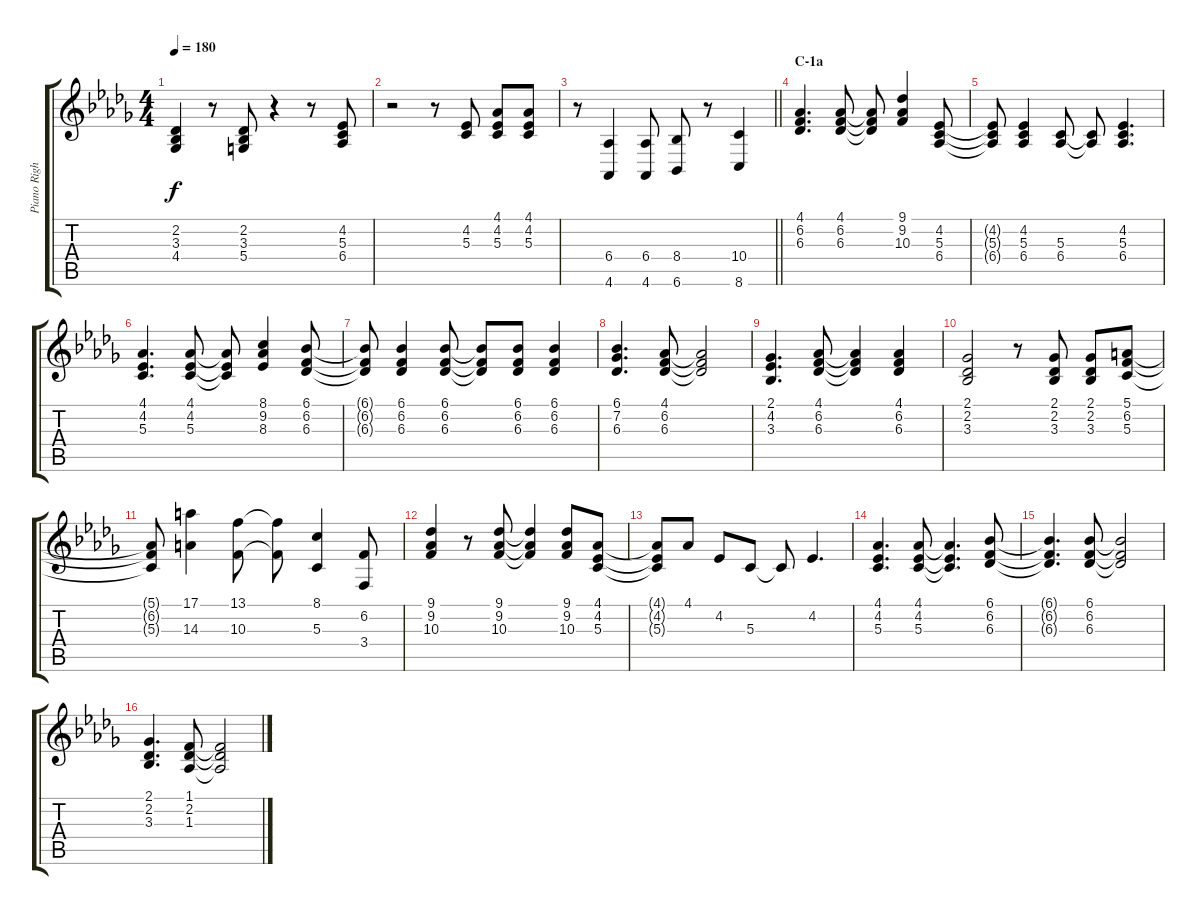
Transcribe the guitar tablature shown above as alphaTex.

\track ("Piano Right (Kotobuki Tsumugi)" "Piano Righ") {instrument acousticgrandpiano}
\staff {score tabs}
\tuning (E4 B3 G3 D3 A2 E2) {hide}
\ts (4 4)
\tempo 180
\clef g2
\ks db
(2.2 3.3 4.4).4{dy f} r.8 (2.2 3.3 5.4).8 r.4 r.8 (4.2 5.3 6.4).8 |
r.2 r.8 (4.2 5.3).8 (4.1 4.2 5.3).8 (4.1 4.2 5.3).8 |
\barLineRight lightlight
r.8 (6.4 4.6).4 (6.4 4.6).8 (8.4 6.6).8 r.8 (10.4 8.6).4 |
\section ("" "C-1a")
(4.1 6.2 6.3).4{d} (4.1 6.2 6.3).8 (4.1{t} 6.2{t} 6.3{t}).8 (9.1 9.2 10.3).4 (4.2 5.3 6.4).8 |
(4.2{t} 5.3{t} 6.4{t}).8 (4.2 5.3 6.4).4 (5.3 6.4).8 (5.3{t} 6.4{t}).8 (4.2 5.3 6.4).4{d} |
(4.1 4.2 5.3).4{d} (4.1 4.2 5.3).8 (4.1{t} 4.2{t} 5.3{t}).8 (8.1 9.2 8.3).4 (6.1 6.2 6.3).8 |
(6.1{t} 6.2{t} 6.3{t}).8 (6.1 6.2 6.3).4 (6.1 6.2 6.3).8 (6.1{t} 6.2{t} 6.3{t}).8 (6.1 6.2 6.3).8 (6.1 6.2 6.3).4 |
(6.1 7.2 6.3).4{d} (4.1 6.2 6.3).8 (4.1{t} 6.2{t} 6.3{t}).2 |
(2.1 4.2 3.3).4{d} (4.1 6.2 6.3).8 (4.1{t} 6.2{t} 6.3{t}).4 (4.1 6.2 6.3).4 |
(2.1 2.2 3.3).2 r.8 (2.1 2.2 3.3).8 (2.1 2.2 3.3).8 (5.1 6.2 5.3).8 |
(5.1{t} 6.2{t} 5.3{t}).8 (17.1 14.3).4 (13.1 10.3).8 (13.1{t} 10.3{t}).8 (8.1 5.3).4 (6.2 3.4).8 |
(9.1 9.2 10.3).4 r.8 (9.1 9.2 10.3).8 (9.1{t} 9.2{t} 10.3{t}).4 (9.1 9.2 10.3).8 (4.1 4.2 5.3).8 |
(4.1{t} 4.2{t} 5.3{t}).8 4.1.8 4.2.8 5.3.8 5.3{t}.8 4.2.4{d} |
(4.1 4.2 5.3).4{d} (4.1 4.2 5.3).8 (4.1{t} 4.2{t} 5.3{t}).4{d} (6.1 6.2 6.3).8 |
(6.1{t} 6.2{t} 6.3{t}).4{d} (6.1 6.2 6.3).8 (6.1{t} 6.2{t} 6.3{t}).2 |
(2.1 2.2 3.3).4{d} (1.1 2.2 1.3).8 (1.1{t} 2.2{t} 1.3{t}).2
